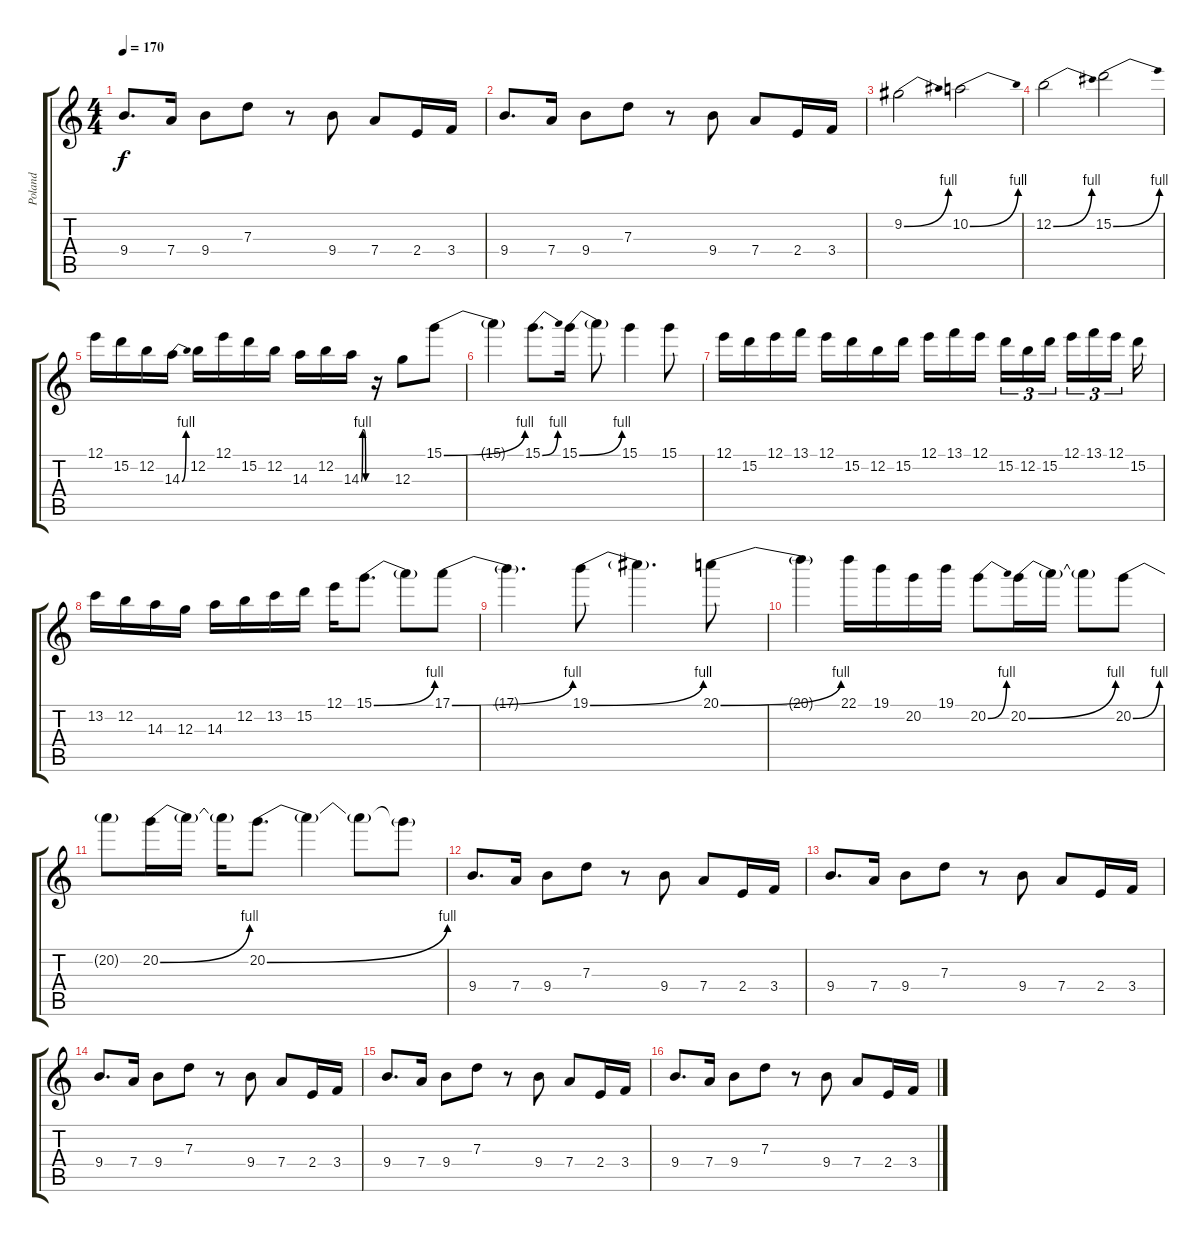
\track ("Poland" "Poland") {instrument distortionguitar}
\staff {score tabs}
\tuning (E4 B3 G3 D3 A2 E2) {hide}
\ts (4 4)
\tempo 170
\clef g2
\ks c
9.4.8{d dy f} 7.4.16 9.4.8 7.3.8 r.8 9.4.8 7.4.8 2.4.16 3.4.16 |
9.4.8{d} 7.4.16 9.4.8 7.3.8 r.8 9.4.8 7.4.8 2.4.16 3.4.16 |
9.2{be (bend 0 0 60 4)}.2 10.2{be (bend 0 0 60 4)}.2 |
12.2{be (bend 0 0 60 4)}.2 15.2{be (bend 0 0 60 4)}.2 |
12.1.16 15.2.16 12.2.16 14.3{be (bend 0 0 60 4)}.16 12.2.16 12.1.16 15.2.16 12.2.16 14.3.16 12.2.16 14.3{be (custom 0 0 15 4 30 4 45 0 60 0)}.16 r.16 12.3.8 15.1{be (bend 0 0 60 4)}.8 |
15.1{t}.4 15.1{be (bend 0 0 60 4)}.8{d} 15.1{be (bend 0 0 60 4)}.16 15.1{t}.8 15.1.4 15.1.8 |
12.1.16 15.2.16 12.1.16 13.1.16 12.1.16 15.2.16 12.2.16 15.2.16 12.1.16 13.1.16 12.1.16{beam splitsecondary} 15.2.16{tu (3 2)} 12.2.16{tu (3 2)} 15.2.16{tu (3 2) beam splitsecondary} 12.1.16{tu (3 2)} 13.1.16{tu (3 2)} 12.1.16{tu (3 2) beam splitsecondary} 15.2.16 |
13.2.16 12.2.16 14.3.16 12.3.16 14.3.16 12.2.16 13.2.16 15.2.16 12.1.16 15.1{be (bend 0 0 60 4)}.8{d} 15.1{t}.8 17.1{be (bend 0 0 60 4)}.8 |
17.1{t}.4{d} 19.1{be (bend 0 0 60 4)}.8 19.1{t}.4{d} 20.1{be (bend 0 0 60 4)}.8 |
20.1{t}.4 22.1.16 19.1.16 20.2.16 19.1.16 20.2{be (bend 0 0 60 4)}.8 20.2{be (bend 0 0 60 4)}.16 20.2{t}.16 20.2{t}.8 20.2{be (bend 0 0 60 4)}.8 |
20.2{t}.8 20.2{be (bend 0 0 60 4)}.16 20.2{t}.16 20.2{t}.16 20.2{be (bend 0 0 60 4)}.8{d} 20.2{t}.4 20.2{t}.8 20.2{t}.8 |
9.4.8{d} 7.4.16 9.4.8 7.3.8 r.8 9.4.8 7.4.8 2.4.16 3.4.16 |
9.4.8{d} 7.4.16 9.4.8 7.3.8 r.8 9.4.8 7.4.8 2.4.16 3.4.16 |
9.4.8{d} 7.4.16 9.4.8 7.3.8 r.8 9.4.8 7.4.8 2.4.16 3.4.16 |
9.4.8{d} 7.4.16 9.4.8 7.3.8 r.8 9.4.8 7.4.8 2.4.16 3.4.16 |
9.4.8{d} 7.4.16 9.4.8 7.3.8 r.8 9.4.8 7.4.8 2.4.16 3.4.16
